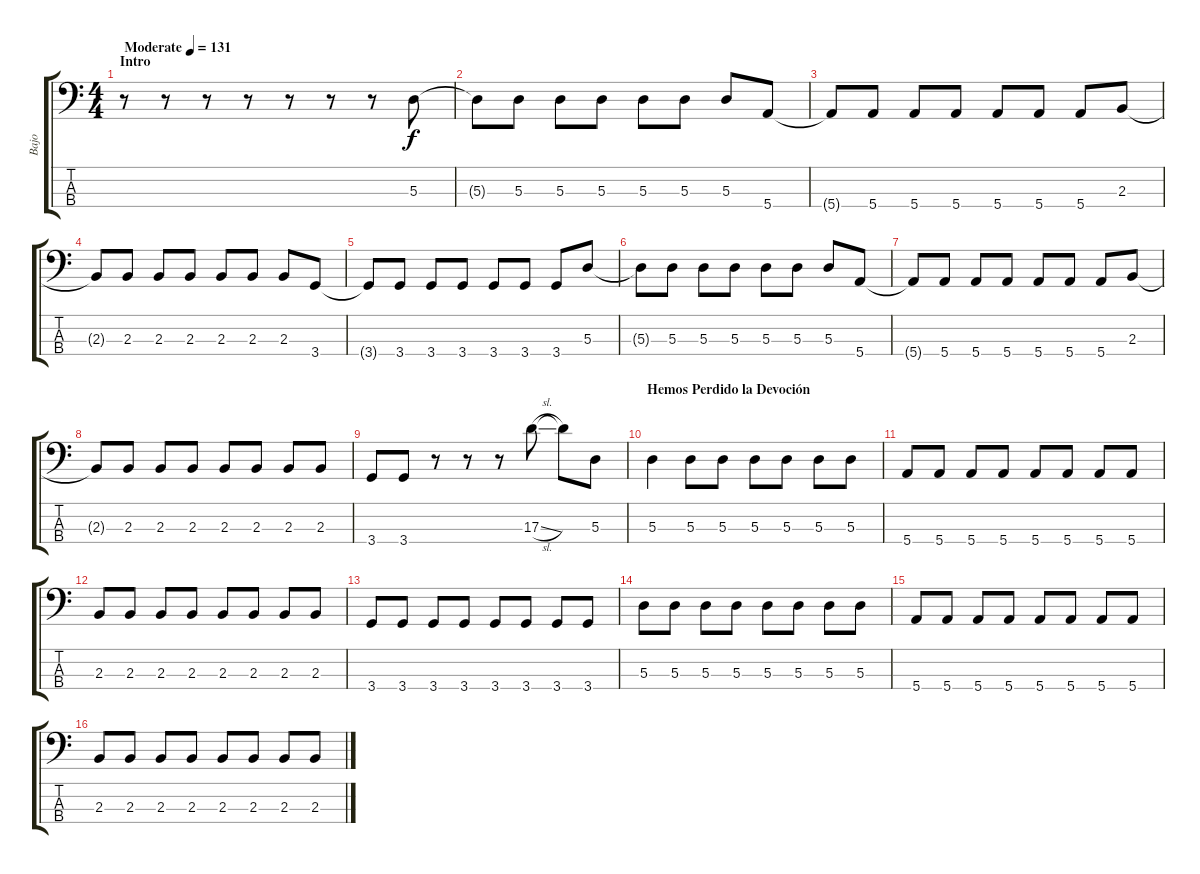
\track ("Bajo" "Bajo") {instrument electricbasspick}
\staff {score tabs}
\tuning (G2 D2 A1 E1) {hide}
\ts (4 4)
\section ("" "Intro")
\tempo (131 "Moderate")
\clef f4
\ks c
r.8{dy f instrument electricbasspick} r.8 r.8 r.8 r.8 r.8 r.8 5.3.8 |
5.3{t}.8 5.3.8 5.3.8 5.3.8 5.3.8 5.3.8 5.3.8 5.4.8 |
5.4{t}.8 5.4.8 5.4.8 5.4.8 5.4.8 5.4.8 5.4.8 2.3.8 |
2.3{t}.8 2.3.8 2.3.8 2.3.8 2.3.8 2.3.8 2.3.8 3.4.8 |
3.4{t}.8 3.4.8 3.4.8 3.4.8 3.4.8 3.4.8 3.4.8 5.3.8 |
5.3{t}.8 5.3.8 5.3.8 5.3.8 5.3.8 5.3.8 5.3.8 5.4.8 |
5.4{t}.8 5.4.8 5.4.8 5.4.8 5.4.8 5.4.8 5.4.8 2.3.8 |
2.3{t}.8 2.3.8 2.3.8 2.3.8 2.3.8 2.3.8 2.3.8 2.3.8 |
3.4.8 3.4.8 r.8 r.8 r.8 17.3{sl}.8 17.3{t}.8 5.3.8 |
\section ("" "Hemos Perdido la Devoción")
5.3.4 5.3.8 5.3.8 5.3.8 5.3.8 5.3.8 5.3.8 |
5.4.8 5.4.8 5.4.8 5.4.8 5.4.8 5.4.8 5.4.8 5.4.8 |
2.3.8 2.3.8 2.3.8 2.3.8 2.3.8 2.3.8 2.3.8 2.3.8 |
3.4.8 3.4.8 3.4.8 3.4.8 3.4.8 3.4.8 3.4.8 3.4.8 |
5.3.8 5.3.8 5.3.8 5.3.8 5.3.8 5.3.8 5.3.8 5.3.8 |
5.4.8 5.4.8 5.4.8 5.4.8 5.4.8 5.4.8 5.4.8 5.4.8 |
2.3.8 2.3.8 2.3.8 2.3.8 2.3.8 2.3.8 2.3.8 2.3.8
